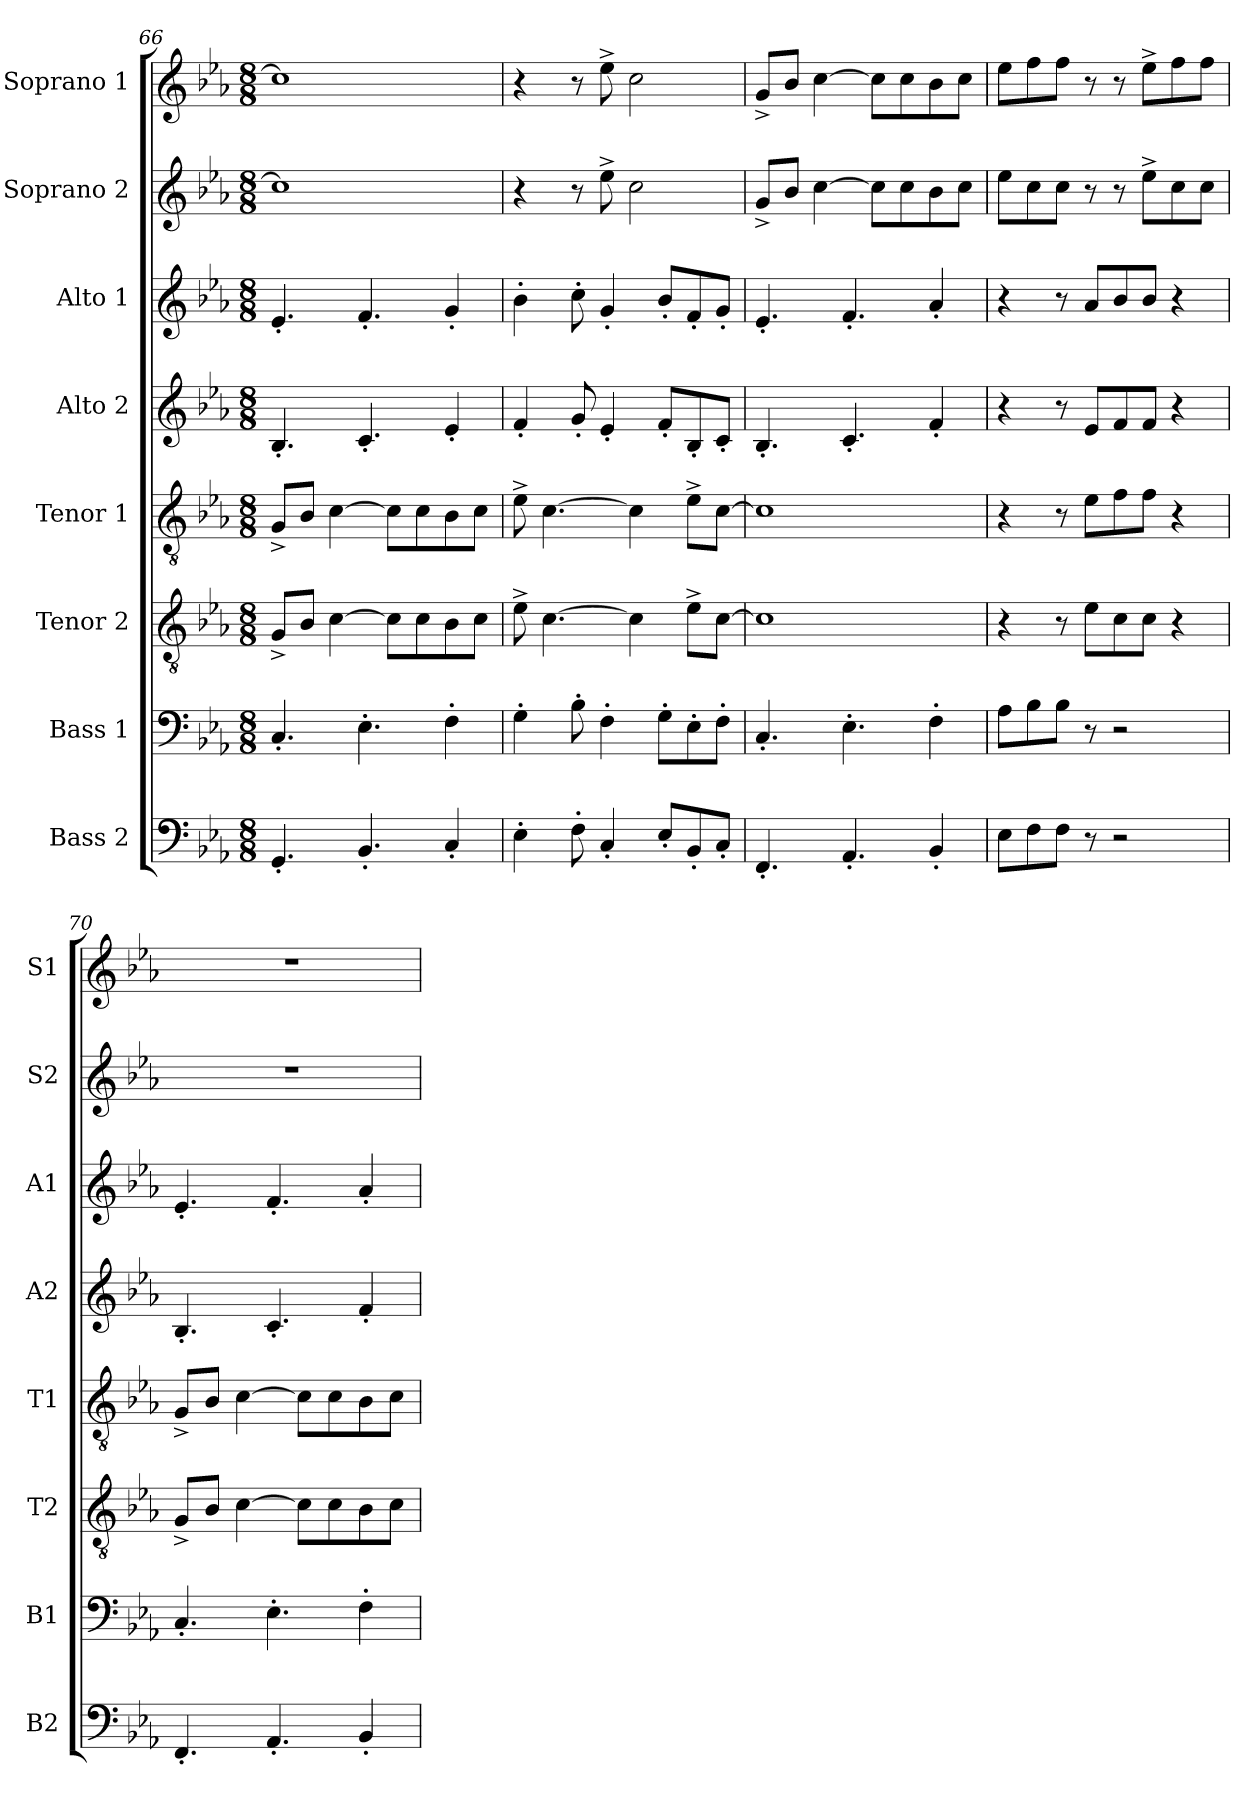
**kern	**kern	**kern	**kern	**kern	**kern	**kern	**kern
*part8	*part7	*part6	*part5	*part4	*part3	*part2	*part1
*staff8	*staff7	*staff6	*staff5	*staff4	*staff3	*staff2	*staff1
*I"Bass 2	*I"Bass 1	*I"Tenor 2	*I"Tenor 1	*I"Alto 2	*I"Alto 1	*I"Soprano 2	*I"Soprano 1
*I'B2	*I'B1	*I'T2	*I'T1	*I'A2	*I'A1	*I'S2	*I'S1
*clefF4	*clefF4	*clefGv2	*clefGv2	*clefG2	*clefG2	*clefG2	*clefG2
*k[b-e-a-]	*k[b-e-a-]	*k[b-e-a-]	*k[b-e-a-]	*k[b-e-a-]	*k[b-e-a-]	*k[b-e-a-]	*k[b-e-a-]
*M8/8	*M8/8	*M8/8	*M8/8	*M8/8	*M8/8	*M8/8	*M8/8
=66	=66	=66	=66	=66	=66	=66	=66
4.GG'/	4.C'/	8G^/L	8G^/L	4.B-'/	4.e-'/	1cc]	1cc]
.	.	8B-/J	8B-/J	.	.	.	.
.	.	[4c\	[4c\	.	.	.	.
4.BB-'/	4.E-'\	.	.	4.c'/	4.f'/	.	.
.	.	8c\L]	8c\L]	.	.	.	.
.	.	8c\	8c\	.	.	.	.
4C'/	4F'\	8B-\	8B-\	4e-'/	4g'/	.	.
.	.	8c\J	8c\J	.	.	.	.
!!LO:PB:g=z
=67	=67	=67	=67	=67	=67	=67	=67
4E-'\	4G'\	8e-^\	8e-^\	4f'/	4b-'\	4r	4r
.	.	[4.c\	[4.c\	.	.	.	.
8F'\	8B-'\	.	.	8g'/	8cc'\	8r	8r
4C'/	4F'\	.	.	4e-'/	4g'/	8ee-^\	8ee-^\
.	.	4c\]	4c\]	.	.	2cc\	2cc\
8E-'/L	8G'\L	.	.	8f'/L	8b-'/L	.	.
8BB-'/	8E-'\	8e-^\L	8e-^\L	8B-'/	8f'/	.	.
8C'/J	8F'\J	[8c\J	[8c\J	8c'/J	8g'/J	.	.
=68	=68	=68	=68	=68	=68	=68	=68
4.FF'/	4.C'/	1c]	1c]	4.B-'/	4.e-'/	8g^/L	8g^/L
.	.	.	.	.	.	8b-/J	8b-/J
.	.	.	.	.	.	[4cc\	[4cc\
4.AA-'/	4.E-'\	.	.	4.c'/	4.f'/	.	.
.	.	.	.	.	.	8cc\L]	8cc\L]
.	.	.	.	.	.	8cc\	8cc\
4BB-'/	4F'\	.	.	4f'/	4a-'/	8b-\	8b-\
.	.	.	.	.	.	8cc\J	8cc\J
=69	=69	=69	=69	=69	=69	=69	=69
8E-\L	8A-\L	4r	4r	4r	4r	8ee-\L	8ee-\L
8F\	8B-\	.	.	.	.	8cc\	8ff\
8F\J	8B-\J	8r	8r	8r	8r	8cc\J	8ff\J
8r	8r	8e-\L	8e-\L	8e-/L	8a-/L	8r	8r
2r	2r	8c\	8f\	8f/	8b-/	8r	8r
.	.	8c\J	8f\J	8f/J	8b-/J	8ee-^\L	8ee-^\L
.	.	4r	4r	4r	4r	8cc\	8ff\
.	.	.	.	.	.	8cc\J	8ff\J
=70	=70	=70	=70	=70	=70	=70	=70
4.FF'/	4.C'/	8G^/L	8G^/L	4.B-'/	4.e-'/	1r	1r
.	.	8B-/J	8B-/J	.	.	.	.
.	.	[4c\	[4c\	.	.	.	.
4.AA-'/	4.E-'\	.	.	4.c'/	4.f'/	.	.
.	.	8c\L]	8c\L]	.	.	.	.
.	.	8c\	8c\	.	.	.	.
4BB-'/	4F'\	8B-\	8B-\	4f'/	4a-'/	.	.
.	.	8c\J	8c\J	.	.	.	.
=	=	=	=	=	=	=	=
*-	*-	*-	*-	*-	*-	*-	*-
